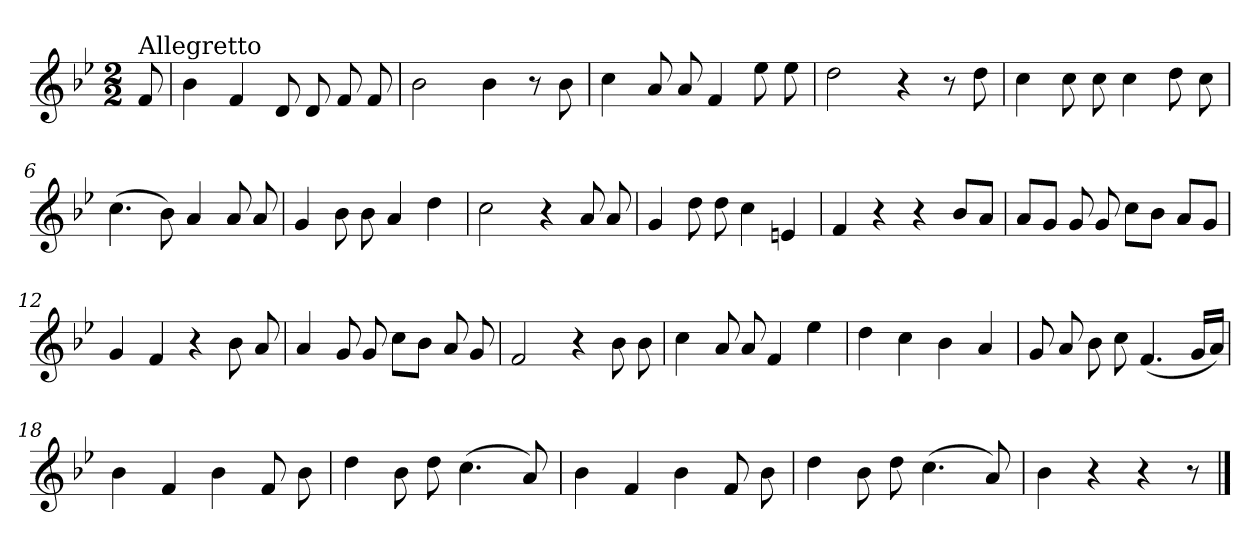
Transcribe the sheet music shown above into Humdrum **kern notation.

**kern
*part1
*staff1
*clefG2
*k[b-e-]
*B-:
*M2/2
=
!LO:TX:a:t=Allegretto
8f/
=1
4b-\
4f/
8d/
8d/
8f/
8f/
=2
2b-\
4b-\
8r
8b-\
=3
4cc\
8a/
8a/
4f/
8ee-\
8ee-\
=4
2dd\
4r
8r
8dd\
!!LO:LB:g=z
=5
4cc\
8cc\
8cc\
4cc\
8dd\
8cc\
=6
(>4.cc\
8b-\)
4a/
8a/
8a/
=7
4g/
8b-\
8b-\
4a/
4dd\
=8
2cc\
4r
8a/
8a/
=9
4g/
8dd\
8dd\
4cc\
4en/
!!LO:LB:g=z
=10
4f/
4r
4r
8b-/L
8a/J
=11
8a/L
8g/J
8g/
8g/
8cc\L
8b-\J
8a/L
8g/J
=12
4g/
4f/
4r
8b-\
8a/
=13
4a/
8g/
8g/
8cc\L
8b-\J
8a/
8g/
=14
2f/
4r
8b-\
8b-\
!!LO:LB:g=z
=15
4cc\
8a/
8a/
4f/
4ee-\
=16
4dd\
4cc\
4b-\
4a/
=17
8g/
8a/
8b-\
8cc\
(<4.f/
16g/LL
16a/JJ)
=18
4b-\
4f/
4b-\
8f/
8b-\
=19
4dd\
8b-\
8dd\
(>4.cc\
8a/)
!!LO:LB:g=z
=20
4b-\
4f/
4b-\
8f/
8b-\
=21
4dd\
8b-\
8dd\
(>4.cc\
8a/)
=22
4b-\
4r
4r
8r
==
*-
